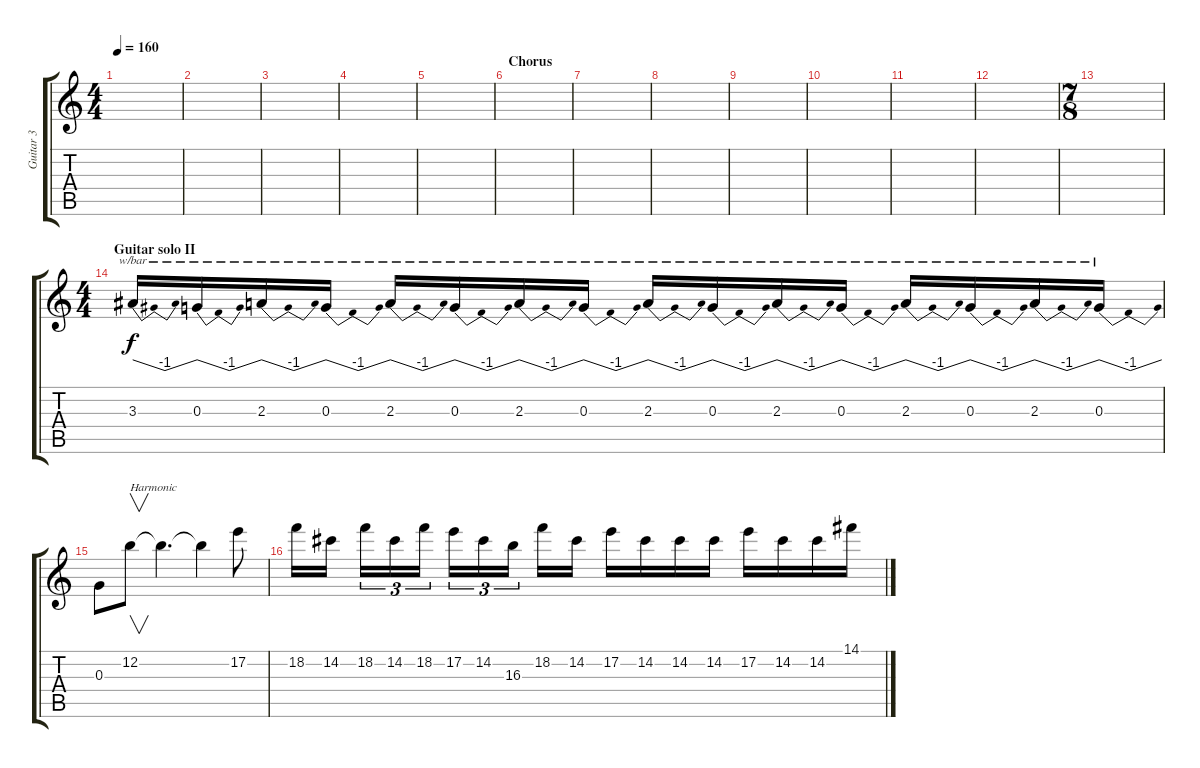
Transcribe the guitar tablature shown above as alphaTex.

\track ("Guitar 3" "Guitar 3") {instrument distortionguitar}
\staff {score tabs}
\tuning (E4 B3 G3 D3 A2 E2) {hide}
\ts (4 4)
\tempo 160
\clef g2
\ks c
|
|
|
|
|
\section ("" "Chorus")
|
|
|
|
|
|
|
\ts (7 8)
|
\ts (4 4)
\section ("" "Guitar solo II")
3.3.16{tbe (dip default 0 0 30 -4 60 0)} 0.3.16{tbe (dip default 0 0 30 -4 60 0)} 2.3.16{tbe (dip default 0 0 30 -4 60 0)} 0.3.16{tbe (dip default 0 0 30 -4 60 0)} 2.3.16{tbe (dip default 0 0 30 -4 60 0)} 0.3.16{tbe (dip default 0 0 30 -4 60 0)} 2.3.16{tbe (dip default 0 0 30 -4 60 0)} 0.3.16{tbe (dip default 0 0 30 -4 60 0)} 2.3.16{tbe (dip default 0 0 30 -4 60 0)} 0.3.16{tbe (dip default 0 0 30 -4 60 0)} 2.3.16{tbe (dip default 0 0 30 -4 60 0)} 0.3.16{tbe (dip default 0 0 30 -4 60 0)} 2.3.16{tbe (dip default 0 0 30 -4 60 0)} 0.3.16{tbe (dip default 0 0 30 -4 60 0)} 2.3.16{tbe (dip default 0 0 30 -4 60 0)} 0.3.16{tbe (dip default 0 0 30 -4 60 0)} |
0.3.8 12.2.8{v txt "Harmonic"} 12.2{t}.4{d} 12.2{t}.4 17.2.8 |
18.2.16 14.2.16 18.2.16{tu (3 2)} 14.2.16{tu (3 2)} 18.2.16{tu (3 2)} 17.2.16{tu (3 2)} 14.2.16{tu (3 2)} 16.3.16{tu (3 2)} 18.2.16 14.2.16 17.2.16 14.2.16 14.2.16 14.2.16 17.2.16 14.2.16 14.2.16 14.1.16
